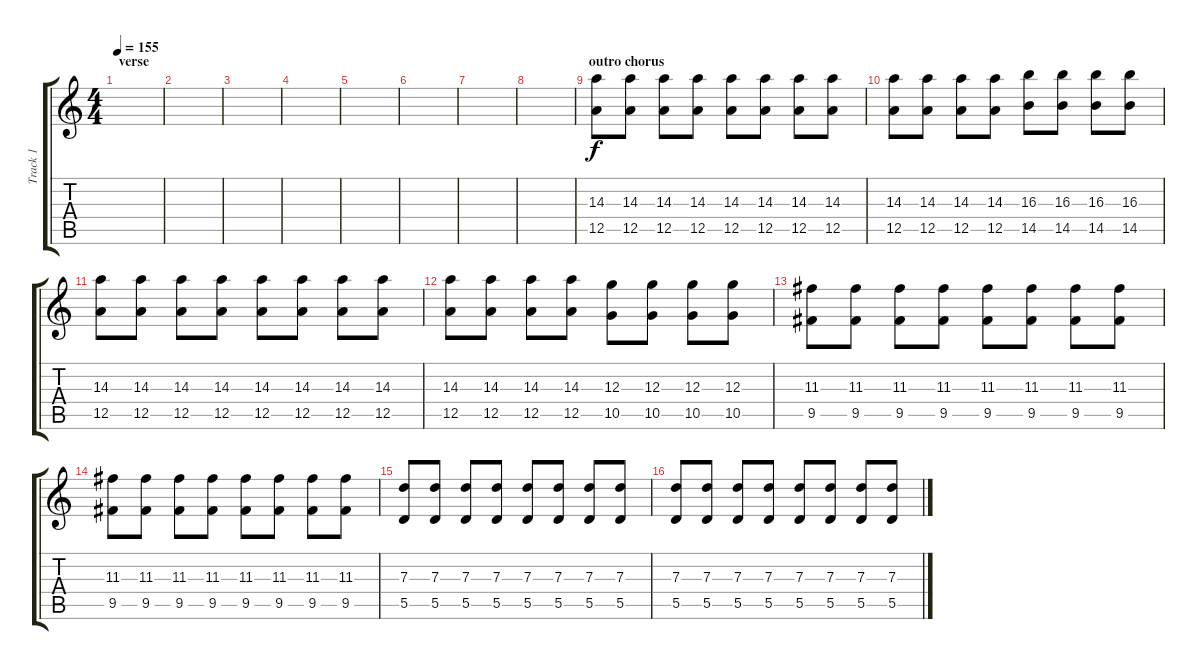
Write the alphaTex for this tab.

\track ("Track 1" "Track 1") {instrument acousticguitarnylon}
\staff {score tabs}
\tuning (E4 B3 G3 D3 A2 D2) {hide}
\ts (4 4)
\section ("" "verse")
\tempo 155
\clef g2
\ks c
|
|
|
|
|
|
|
|
\section ("" "outro chorus")
(14.3 12.5).8 (14.3 12.5).8 (14.3 12.5).8 (14.3 12.5).8 (14.3 12.5).8 (14.3 12.5).8 (14.3 12.5).8 (14.3 12.5).8 |
(14.3 12.5).8 (14.3 12.5).8 (14.3 12.5).8 (14.3 12.5).8 (16.3 14.5).8 (16.3 14.5).8 (16.3 14.5).8 (16.3 14.5).8 |
(14.3 12.5).8 (14.3 12.5).8 (14.3 12.5).8 (14.3 12.5).8 (14.3 12.5).8 (14.3 12.5).8 (14.3 12.5).8 (14.3 12.5).8 |
(14.3 12.5).8 (14.3 12.5).8 (14.3 12.5).8 (14.3 12.5).8 (12.3 10.5).8 (12.3 10.5).8 (12.3 10.5).8 (12.3 10.5).8 |
(11.3 9.5).8 (11.3 9.5).8 (11.3 9.5).8 (11.3 9.5).8 (11.3 9.5).8 (11.3 9.5).8 (11.3 9.5).8 (11.3 9.5).8 |
(11.3 9.5).8 (11.3 9.5).8 (11.3 9.5).8 (11.3 9.5).8 (11.3 9.5).8 (11.3 9.5).8 (11.3 9.5).8 (11.3 9.5).8 |
(7.3 5.5).8 (7.3 5.5).8 (7.3 5.5).8 (7.3 5.5).8 (7.3 5.5).8 (7.3 5.5).8 (7.3 5.5).8 (7.3 5.5).8 |
(7.3 5.5).8 (7.3 5.5).8 (7.3 5.5).8 (7.3 5.5).8 (7.3 5.5).8 (7.3 5.5).8 (7.3 5.5).8 (7.3 5.5).8
